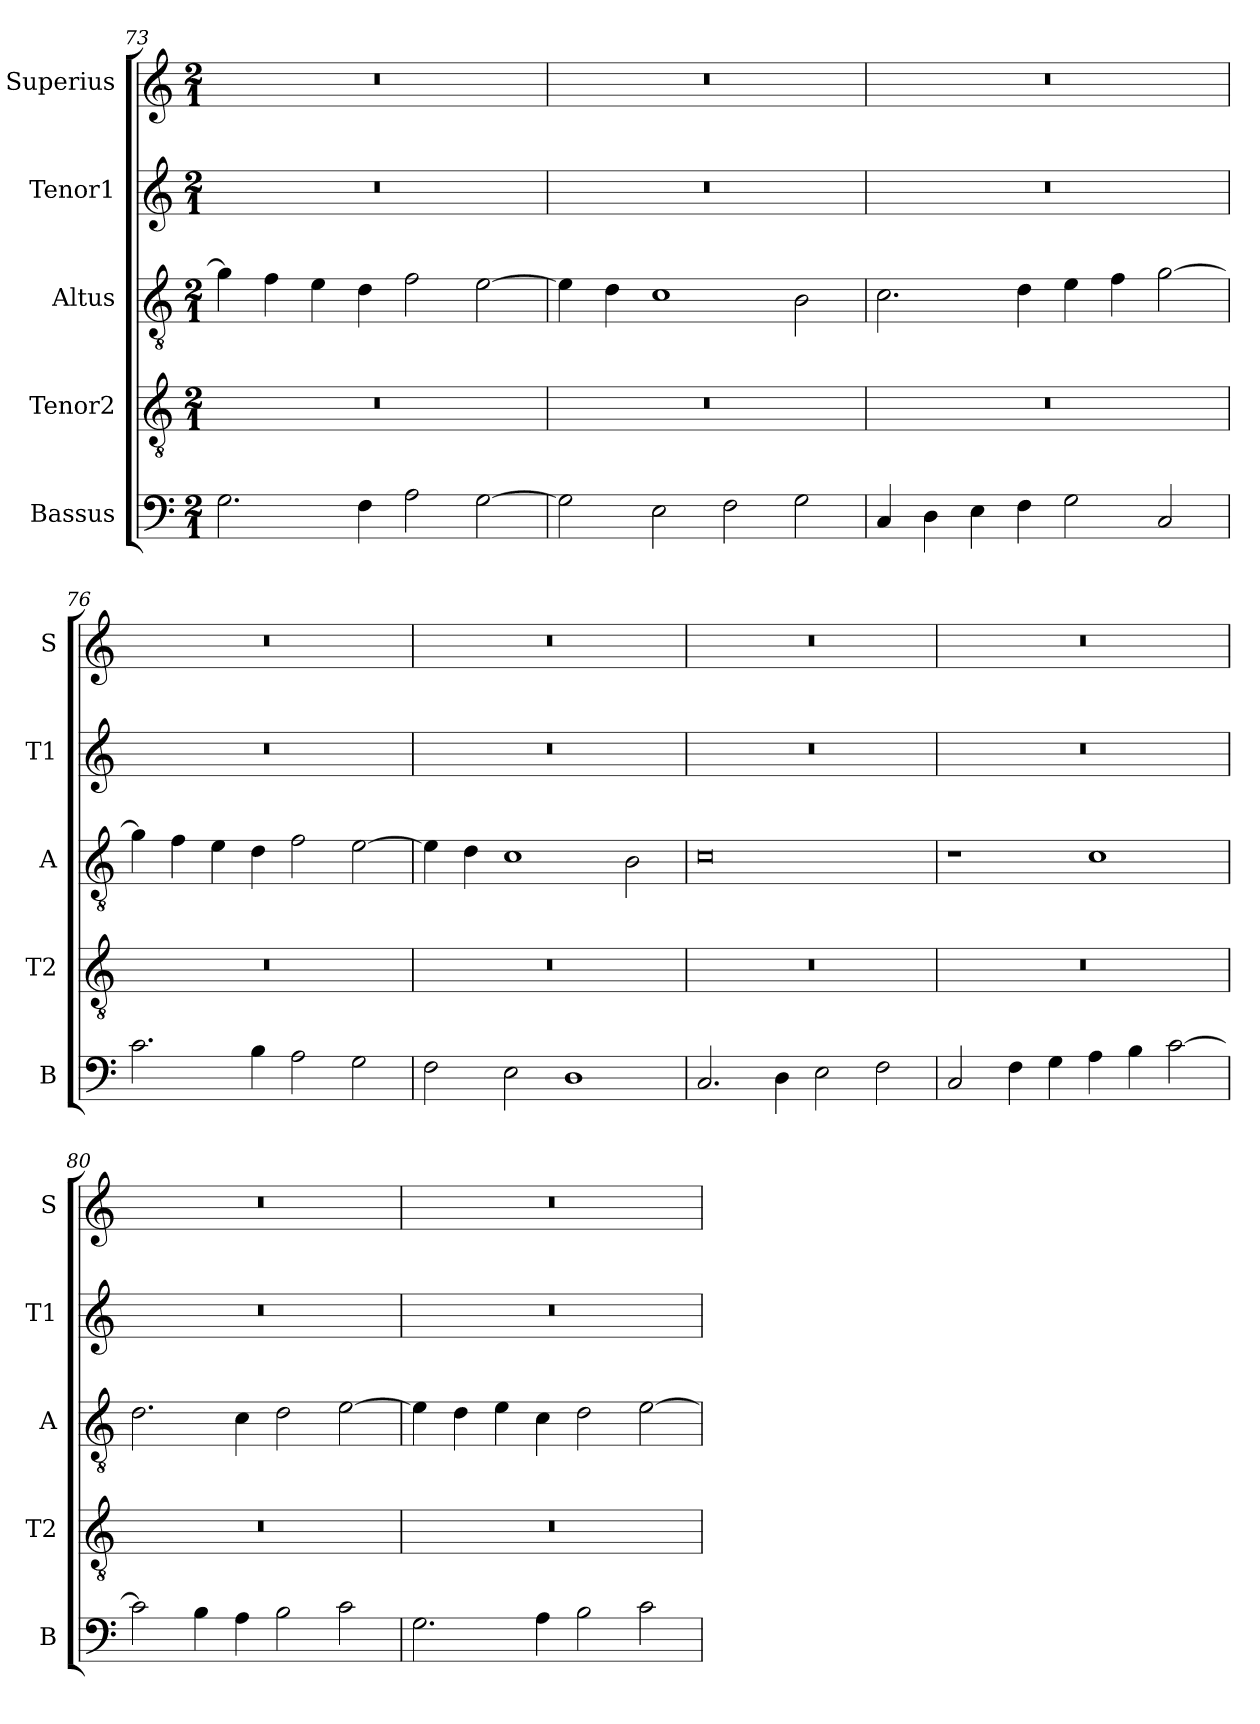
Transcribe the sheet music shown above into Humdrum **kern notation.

**kern	**kern	**kern	**kern	**kern
*part5	*part4	*part3	*part2	*part1
*staff5	*staff4	*staff3	*staff2	*staff1
*I"Bassus	*I"Tenor2	*I"Altus	*I"Tenor1	*I"Superius
*I'B	*I'T2	*I'A	*I'T1	*I'S
*clefF4	*clefGv2	*clefGv2	*clefG2	*clefG2
*k[]	*k[]	*k[]	*k[]	*k[]
*M2/1	*M2/1	*M2/1	*M2/1	*M2/1
=73	=73	=73	=73	=73
2.G\	0r	4g\]	0r	0r
.	.	4f\	.	.
.	.	4e\	.	.
4F\	.	4d\	.	.
2A\	.	2f\	.	.
[2G\	.	[2e\	.	.
=74	=74	=74	=74	=74
2G\]	0r	4e\]	0r	0r
.	.	4d\	.	.
2E\	.	1c	.	.
2F\	.	.	.	.
2G\	.	2B\	.	.
=75	=75	=75	=75	=75
4C/	0r	2.c\	0r	0r
4D\	.	.	.	.
4E\	.	.	.	.
4F\	.	4d\	.	.
2G\	.	4e\	.	.
.	.	4f\	.	.
2C/	.	[2g\	.	.
=76	=76	=76	=76	=76
2.c\	0r	4g\]	0r	0r
.	.	4f\	.	.
.	.	4e\	.	.
4B\	.	4d\	.	.
2A\	.	2f\	.	.
2G\	.	[2e\	.	.
=77	=77	=77	=77	=77
2F\	0r	4e\]	0r	0r
.	.	4d\	.	.
2E\	.	1c	.	.
1D	.	.	.	.
.	.	2B\	.	.
=78	=78	=78	=78	=78
2.C/	0r	0c	0r	0r
4D\	.	.	.	.
2E\	.	.	.	.
2F\	.	.	.	.
=79	=79	=79	=79	=79
2C/	0r	1r	0r	0r
4F\	.	.	.	.
4G\	.	.	.	.
4A\	.	1c	.	.
4B\	.	.	.	.
[2c\	.	.	.	.
=80	=80	=80	=80	=80
2c\]	0r	2.d\	0r	0r
4B\	.	.	.	.
4A\	.	4c\	.	.
2B\	.	2d\	.	.
2c\	.	[2e\	.	.
=81	=81	=81	=81	=81
2.G\	0r	4e\]	0r	0r
.	.	4d\	.	.
.	.	4e\	.	.
4A\	.	4c\	.	.
2B\	.	2d\	.	.
2c\	.	[2e\	.	.
=	=	=	=	=
*-	*-	*-	*-	*-
